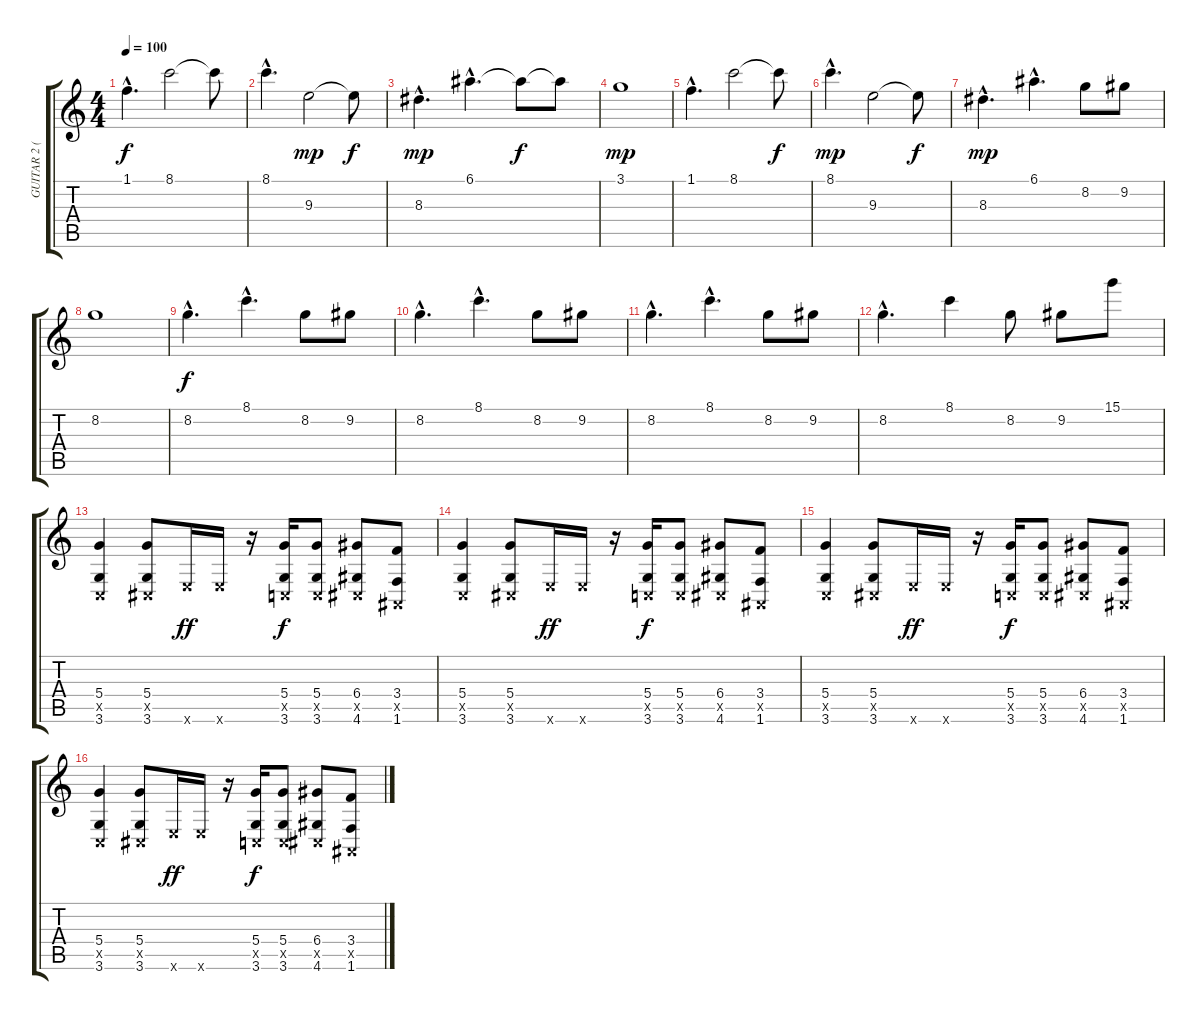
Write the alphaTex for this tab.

\track ("GUITAR 2 ( Head ) - Sir Headly" "GUITAR 2 (") {instrument overdrivenguitar}
\staff {score tabs}
\tuning (E4 B3 G3 D3 A2 E2) {hide}
\ts (4 4)
\tempo 100
\clef g2
\ks c
1.1{hac}.4{d dy f} 8.1.2 8.1{t}.8 |
8.1{hac}.4{d} 9.3.2{dy mp} 9.3{t}.8{dy f} |
8.3{hac}.4{d dy mp} 6.1{hac}.4{d} 6.1{t}.8{dy f} 6.1{t}.8 |
3.1.1{dy mp} |
1.1{hac}.4{d} 8.1.2 8.1{t}.8{dy f} |
8.1{hac}.4{d dy mp} 9.3.2 9.3{t}.8{dy f} |
8.3{hac}.4{d dy mp} 6.1{hac}.4{d} 8.2.8 9.2.8 |
8.2.1 |
8.2{hac}.4{d dy f} 8.1{hac}.4{d} 8.2.8 9.2.8 |
8.2{hac}.4{d} 8.1{hac}.4{d} 8.2.8 9.2.8 |
8.2{hac}.4{d} 8.1{hac}.4{d} 8.2.8 9.2.8 |
8.2{hac}.4{d} 8.1.4 8.2.8 9.2.8 15.1.8 |
(5.4 -9.5{x} 3.6).4{volume 16 instrument overdrivenguitar} (5.4 -8.5{x} 3.6).8 0.6{x}.16{dy ff} 0.6{x}.16 r.16 (5.4 -9.5{x} 3.6).16{dy f} (5.4 -9.5{x} 3.6).8 (6.4 -8.5{x} 4.6).8 (3.4 -11.5{x} 1.6).8 |
(5.4 -9.5{x} 3.6).4{volume 16 instrument overdrivenguitar} (5.4 -8.5{x} 3.6).8 0.6{x}.16{dy ff} 0.6{x}.16 r.16 (5.4 -9.5{x} 3.6).16{dy f} (5.4 -9.5{x} 3.6).8 (6.4 -8.5{x} 4.6).8 (3.4 -11.5{x} 1.6).8 |
(5.4 -9.5{x} 3.6).4{volume 16 instrument overdrivenguitar} (5.4 -8.5{x} 3.6).8 0.6{x}.16{dy ff} 0.6{x}.16 r.16 (5.4 -9.5{x} 3.6).16{dy f} (5.4 -9.5{x} 3.6).8 (6.4 -8.5{x} 4.6).8 (3.4 -11.5{x} 1.6).8 |
(5.4 -9.5{x} 3.6).4{volume 16 instrument overdrivenguitar} (5.4 -8.5{x} 3.6).8 0.6{x}.16{dy ff} 0.6{x}.16 r.16 (5.4 -9.5{x} 3.6).16{dy f} (5.4 -9.5{x} 3.6).8 (6.4 -8.5{x} 4.6).8 (3.4 -11.5{x} 1.6).8
